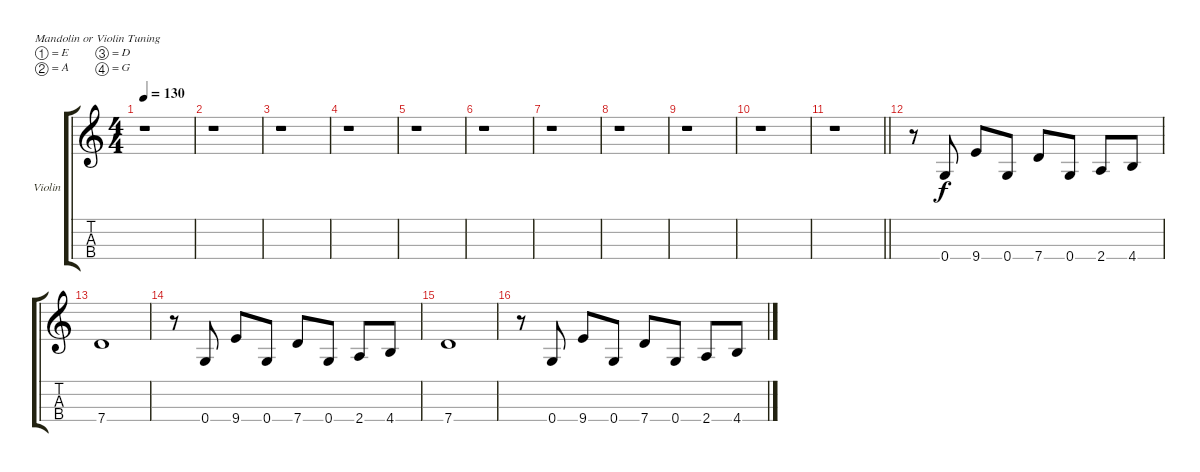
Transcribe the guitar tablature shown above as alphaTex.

\defaultSystemsLayout 4
\bracketExtendMode groupsimilarinstruments
\firstSystemTrackNameOrientation horizontal
\otherSystemsTrackNameOrientation horizontal
\chordDiagramsInScore
\track ("Violin" "Violin") {instrument violin}
\staff {score tabs}
\tuning (E5 A4 D4 G3)
\ts (4 4)
\tempo 130
\clef g2
\scale
0.25
\ks c
r.1{dy p} |
\scale
0.25 r.1 |
\scale
0.25 r.1 |
\scale
0.25 r.1 |
\scale
0.25 r.1 |
\scale
0.25 r.1 |
\scale
0.25 r.1 |
\scale
0.25 r.1 |
\scale
0.25 r.1 |
\scale
0.25 r.1 |
\scale
0.25
\barLineRight lightlight
r.1 |
\scale
0.25 r.8 0.4.8{dy f} 9.4.8 0.4.8 7.4.8 0.4.8 2.4.8 4.4.8 |
\scale
0.25 7.4.1 |
\scale
0.25 r.8 0.4.8 9.4.8 0.4.8 7.4.8 0.4.8 2.4.8 4.4.8 |
\scale
0.25 7.4.1 |
\scale
0.25 r.8 0.4.8 9.4.8 0.4.8 7.4.8 0.4.8 2.4.8 4.4.8
